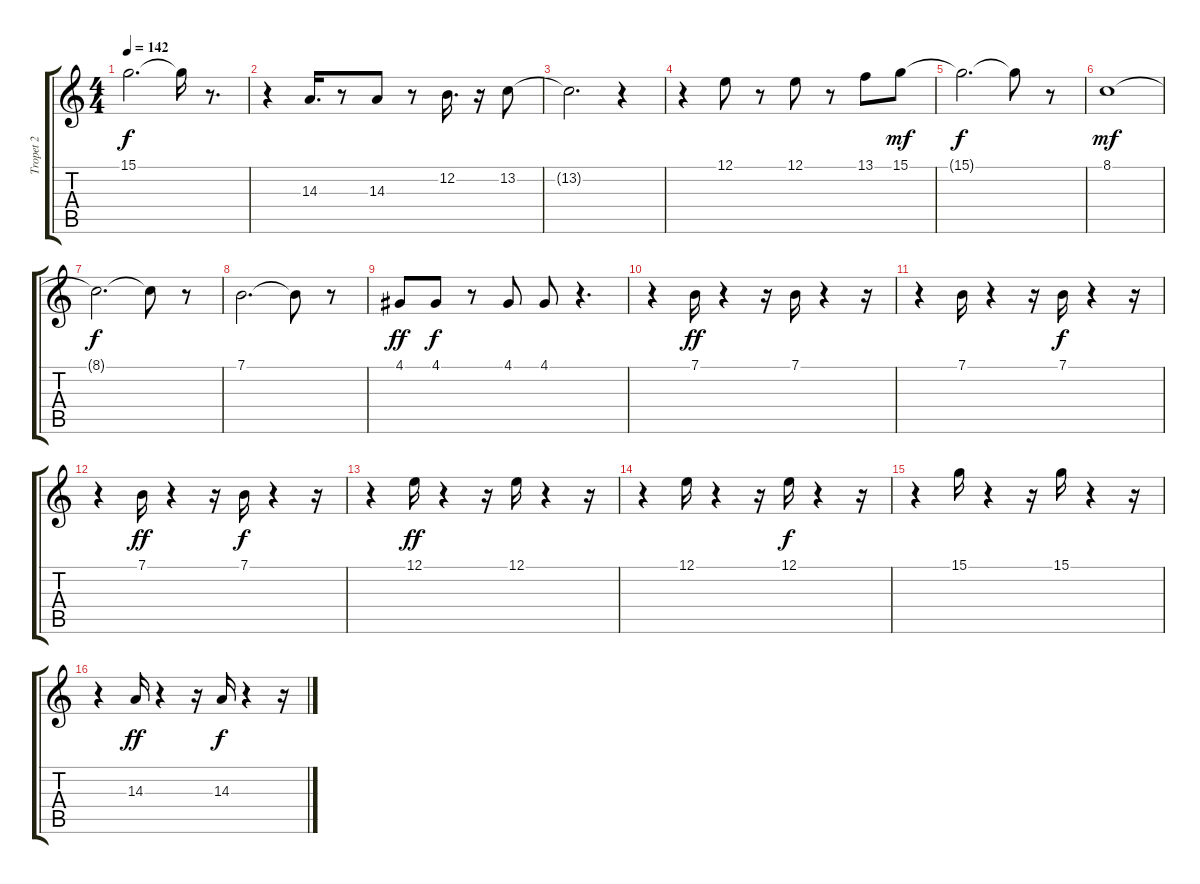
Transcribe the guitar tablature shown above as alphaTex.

\track ("Tropet 2" "Tropet 2") {instrument altosax}
\staff {score tabs}
\tuning (E4 B3 G3 D3 A2 E2) {hide}
\ts (4 4)
\tempo 142
\clef g2
\ks c
15.1.2{d dy f} 15.1{t}.16 r.8{d} |
r.4 14.3.16{d} r.8 14.3.8 r.8 12.2.16{d} r.16 13.2.8 |
13.2{t}.2{d} r.4 |
r.4 12.1.8 r.8 12.1.8 r.8 13.1.8 15.1.8{dy mf} |
15.1{t}.2{d dy f} 15.1{t}.8 r.8 |
8.1.1{dy mf} |
8.1{t}.2{d dy f} 8.1{t}.8 r.8 |
7.1.2{d} 7.1{t}.8 r.8 |
4.1.8{dy ff} 4.1.8{dy f} r.8 4.1.8 4.1.8 r.4{d} |
r.4 7.1.16{dy ff} r.4 r.16 7.1.16 r.4 r.16 |
r.4 7.1.16 r.4 r.16 7.1.16{dy f} r.4 r.16 |
r.4 7.1.16{dy ff} r.4 r.16 7.1.16{dy f} r.4 r.16 |
r.4 12.1.16{dy ff} r.4 r.16 12.1.16 r.4 r.16 |
r.4 12.1.16 r.4 r.16 12.1.16{dy f} r.4 r.16 |
r.4 15.1.16 r.4 r.16 15.1.16 r.4 r.16 |
r.4 14.3.16{dy ff} r.4 r.16 14.3.16{dy f} r.4 r.16
